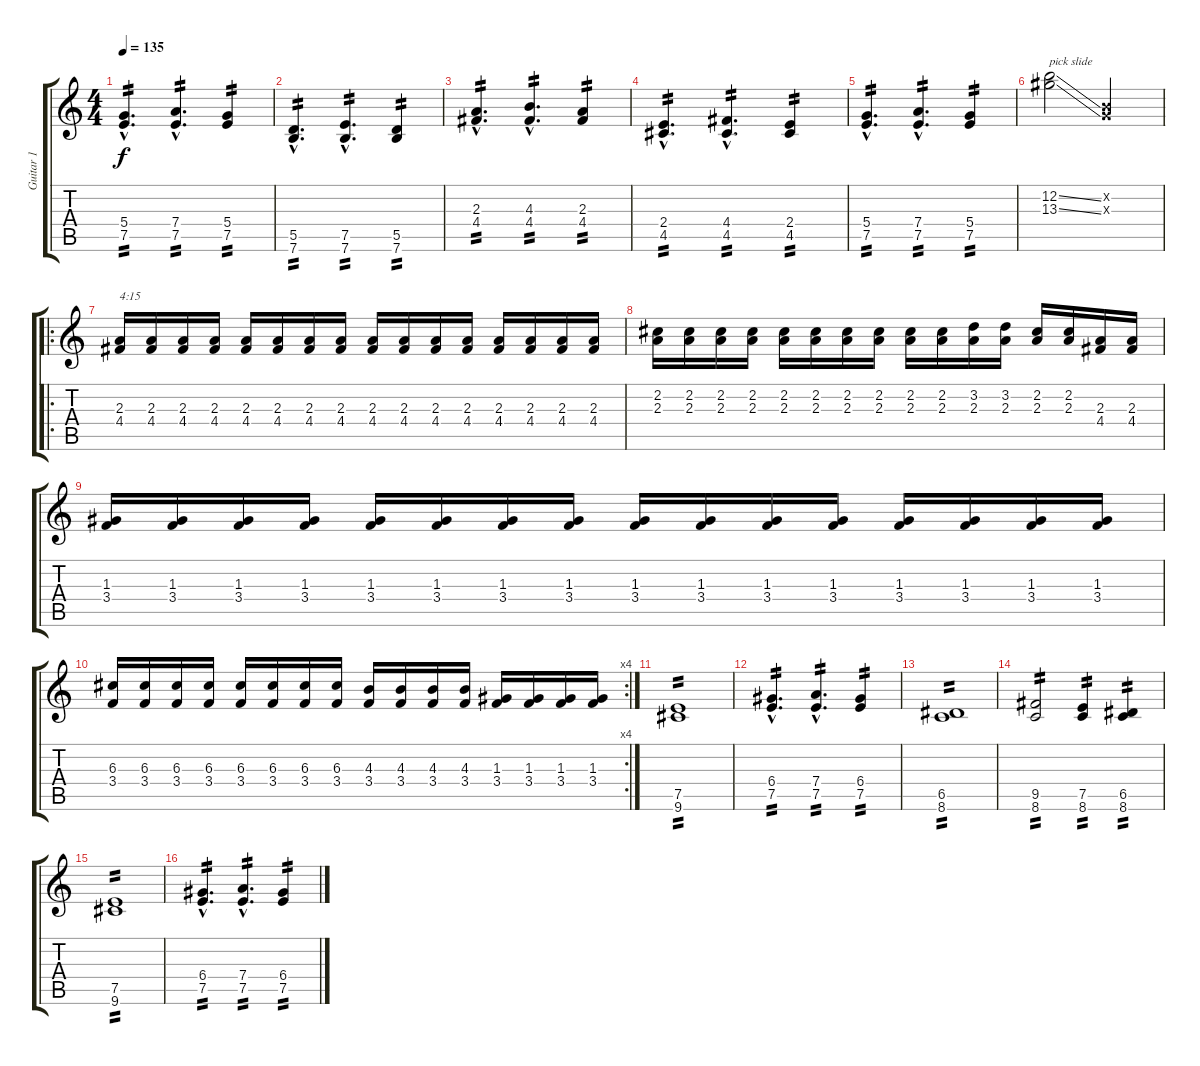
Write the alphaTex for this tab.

\track ("Guitar 1" "Guitar 1") {instrument overdrivenguitar}
\staff {score tabs}
\tuning (E4 B3 G3 D3 A2 E2) {hide}
\ts (4 4)
\tempo 135
\clef g2
\ks c
(5.4{hac} 7.5{hac}).4{d tp 2 dy f} (7.4{hac} 7.5{hac}).4{d tp 2} (5.4 7.5).4{tp 2} |
(5.5{hac} 7.6{hac}).4{d tp 2} (7.5{hac} 7.6{hac}).4{d tp 2} (5.5 7.6).4{tp 2} |
(2.3{hac} 4.4{hac}).4{d tp 2} (4.3{hac} 4.4{hac}).4{d tp 2} (2.3 4.4).4{tp 2} |
(2.4{hac} 4.5{hac}).4{d tp 2} (4.4{hac} 4.5{hac}).4{d tp 2} (2.4 4.5).4{tp 2} |
(5.4{hac} 7.5{hac}).4{d tp 2} (7.4{hac} 7.5{hac}).4{d tp 2} (5.4 7.5).4{tp 2} |
(12.2{ss} 13.3{ss}).2{txt "pick slide"} (0.2{x} 0.3{x}).2 |
\ro
(2.3 4.4).16{txt "4:15"} (2.3 4.4).16 (2.3 4.4).16 (2.3 4.4).16 (2.3 4.4).16 (2.3 4.4).16 (2.3 4.4).16 (2.3 4.4).16 (2.3 4.4).16 (2.3 4.4).16 (2.3 4.4).16 (2.3 4.4).16 (2.3 4.4).16 (2.3 4.4).16 (2.3 4.4).16 (2.3 4.4).16 |
(2.2 2.3).16 (2.2 2.3).16 (2.2 2.3).16 (2.2 2.3).16 (2.2 2.3).16 (2.2 2.3).16 (2.2 2.3).16 (2.2 2.3).16 (2.2 2.3).16 (2.2 2.3).16 (3.2 2.3).16 (3.2 2.3).16 (2.2 2.3).16 (2.2 2.3).16 (2.3 4.4).16 (2.3 4.4).16 |
(1.3 3.4).16 (1.3 3.4).16 (1.3 3.4).16 (1.3 3.4).16 (1.3 3.4).16 (1.3 3.4).16 (1.3 3.4).16 (1.3 3.4).16 (1.3 3.4).16 (1.3 3.4).16 (1.3 3.4).16 (1.3 3.4).16 (1.3 3.4).16 (1.3 3.4).16 (1.3 3.4).16 (1.3 3.4).16 |
\rc 4
(6.3 3.4).16 (6.3 3.4).16 (6.3 3.4).16 (6.3 3.4).16 (6.3 3.4).16 (6.3 3.4).16 (6.3 3.4).16 (6.3 3.4).16 (4.3 3.4).16 (4.3 3.4).16 (4.3 3.4).16 (4.3 3.4).16 (1.3 3.4).16 (1.3 3.4).16 (1.3 3.4).16 (1.3 3.4).16 |
(7.5 9.6).1{tp 2} |
(6.4{hac} 7.5{hac}).4{d tp 2} (7.4{hac} 7.5{hac}).4{d tp 2} (6.4 7.5).4{tp 2} |
(6.5 8.6).1{tp 2} |
(9.5 8.6).2{tp 2} (7.5 8.6).4{tp 2} (6.5 8.6).4{tp 2} |
(7.5 9.6).1{tp 2} |
(6.4{hac} 7.5{hac}).4{d tp 2} (7.4{hac} 7.5{hac}).4{d tp 2} (6.4 7.5).4{tp 2}
